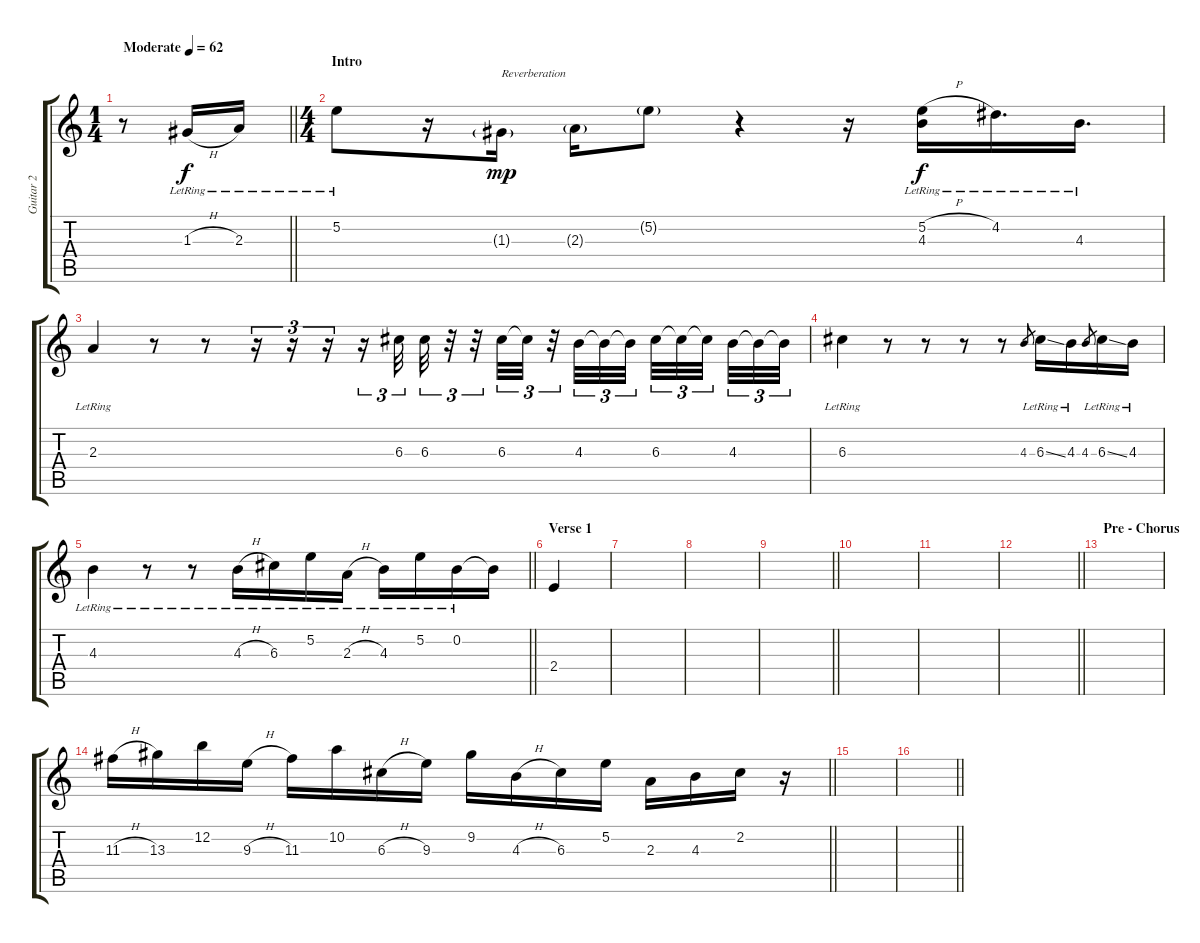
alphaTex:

\track ("Guitar 2" "Guitar 2") {instrument acousticguitarsteel}
\staff {score tabs}
\tuning (E4 B3 G3 D3 A2 E2) {hide}
\ts (1 4)
\tempo (62 "Moderate")
\clef g2
\barLineRight lightlight
\ks c
r.8{dy f instrument acousticguitarsteel} 1.3{h lr}.16 2.3{lr}.16 |
\ts (4 4)
\section ("" "Intro")
5.2{lr}.8 r.16 1.3{g}.16{txt "Reverberation" dy mp} 2.3{g}.16 5.2{g}.8 r.4 r.16 (5.2{h lr} 4.3{lr}).16{dy f} 4.2{lr}.16{d} 4.3{lr}.16{d} |
2.3{lr}.4 r.8 r.8 r.16{tu (3 2)} r.16{tu (3 2)} r.16{tu (3 2)} r.16{tu (3 2)} 6.3.32{tu (3 2)} 6.3.32{tu (3 2)} r.32{tu (3 2)} r.32{tu (3 2)} 6.3.32{tu (3 2)} 6.3{t}.32{tu (3 2)} r.32{tu (3 2)} 4.3.32{tu (3 2)} 4.3{t}.32{tu (3 2)} 4.3{t}.32{tu (3 2) beam splitsecondary} 6.3.32{tu (3 2)} 6.3{t}.32{tu (3 2)} 6.3{t}.32{tu (3 2) beam splitsecondary} 4.3.32{tu (3 2)} 4.3{t}.32{tu (3 2)} 4.3{t}.32{tu (3 2)} |
6.3{lr}.4 r.8 r.8 r.8 r.8 4.3.8{gr} 6.3{ss lr}.16 4.3{lr}.16 4.3.8{gr} 6.3{ss lr}.16 4.3{lr}.16 |
\barLineRight lightlight
4.3{lr}.4 r.8 r.8 4.3{h lr}.16 6.3{lr}.16 5.2{lr}.16 2.3{h lr}.16 4.3{lr}.16 5.2{lr}.16 0.2{lr}.16 0.2{t}.16 |
\section ("" "Verse 1")
2.4.4 |
|
|
\barLineRight lightlight
|
|
|
\barLineRight lightlight
|
\section ("" "Pre - Chorus")
|
\barLineRight lightlight
11.3{h}.16 13.3.16 12.2.16 9.3{h}.16 11.3.16 10.2.16 6.3{h}.16 9.3.16 9.2.16 4.3{h}.16 6.3.16 5.2.16 2.3.16 4.3.16 2.2.16 r.16 |
|
\barLineRight lightlight
